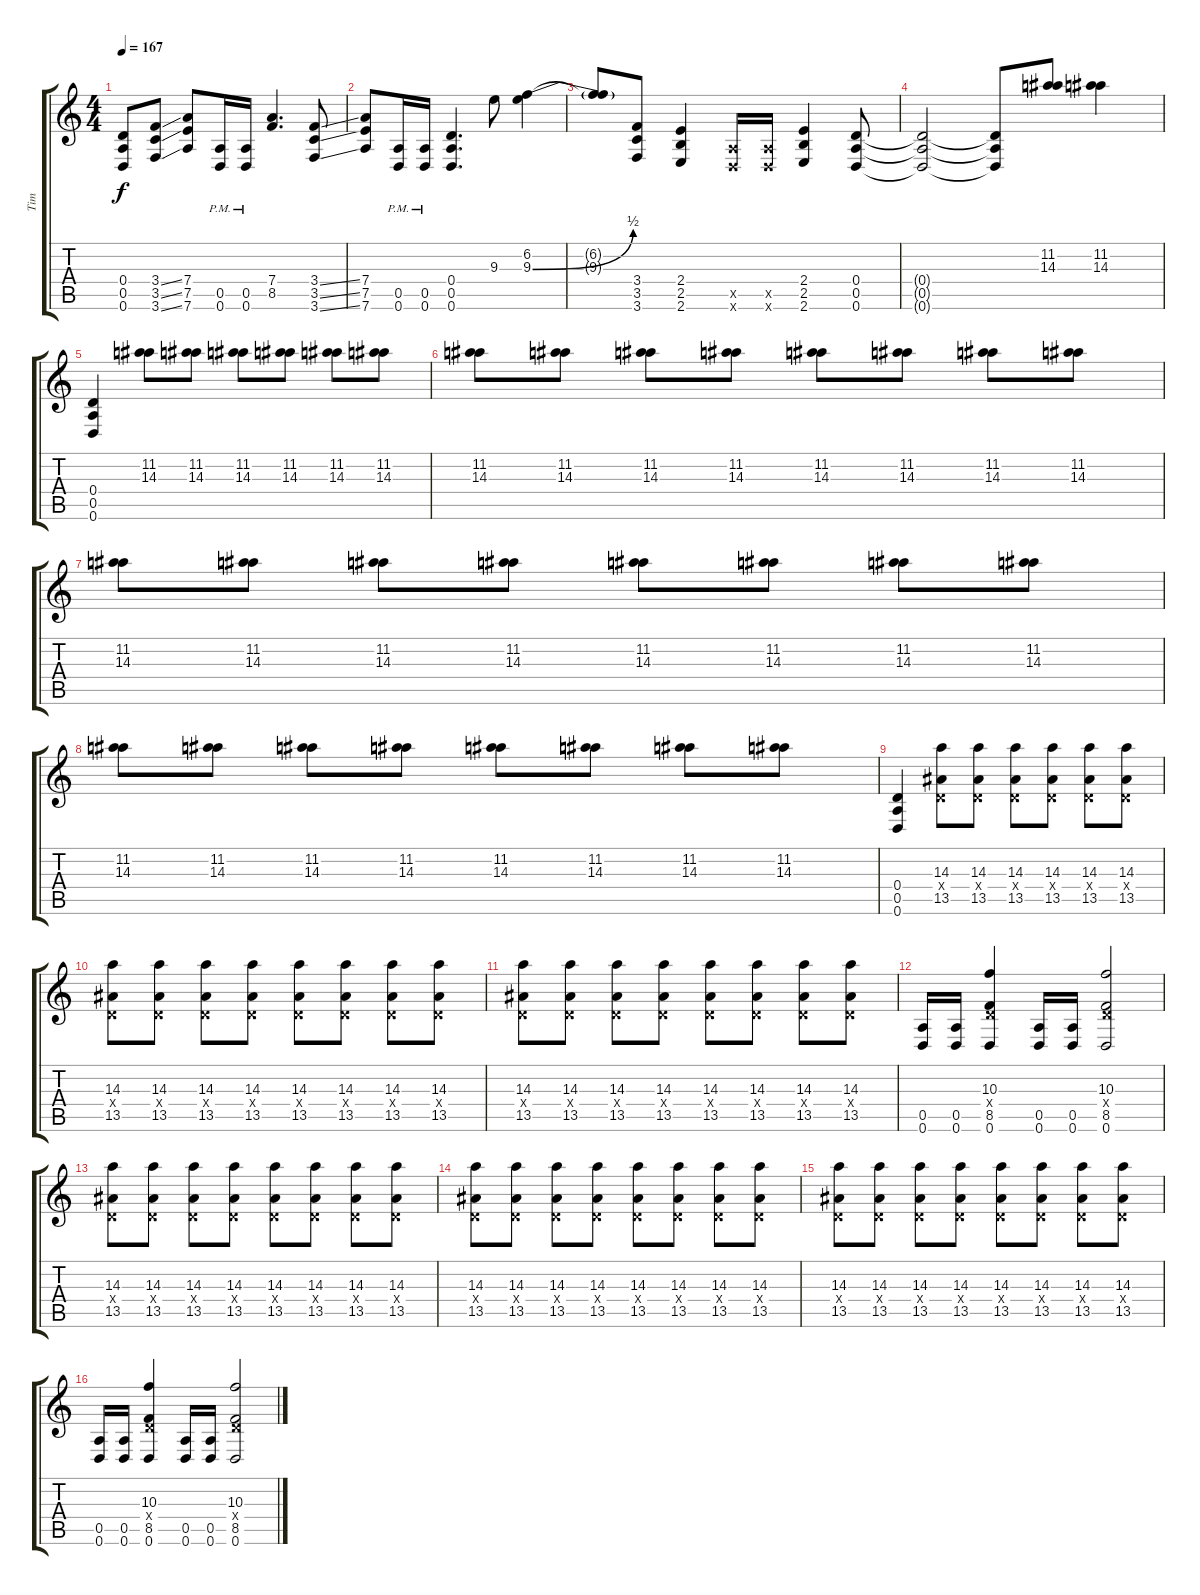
\track ("Tim" "Tim") {instrument overdrivenguitar}
\staff {score tabs}
\tuning (E4 B3 G3 D3 A2 D2) {hide}
\ts (4 4)
\tempo 167
\clef g2
\ks c
(0.4 0.5 0.6).8{dy f} (3.4{ss} 3.5{ss} 3.6{ss}).8 (7.4 7.5 7.6).8 (0.5{pm} 0.6{pm}).16 (0.5{pm} 0.6{pm}).16 (7.4 8.5).4{d} (3.4{ss} 3.5{ss} 3.6{ss}).8 |
(7.4 7.5 7.6).8 (0.5{pm} 0.6{pm}).16 (0.5{pm} 0.6{pm}).16 (0.4 0.5 0.6).4{d} 9.3.8 (6.2 9.3{be (bend 0 0 60 2)}).4 |
(6.2{t} 9.3{t}).8 (3.4 3.5 3.6).8 (2.4 2.5 2.6).4 (0.5{x} 0.6{x}).16 (0.5{x} 0.6{x}).16 (2.4 2.5 2.6).4 (0.4 0.5 0.6).8 |
(0.4{t} 0.5{t} 0.6{t}).2 (0.4{t} 0.5{t} 0.6{t}).8 (11.2 14.3).8 (11.2 14.3).4 |
(0.4 0.5 0.6).4 (11.2 14.3).8 (11.2 14.3).8 (11.2 14.3).8 (11.2 14.3).8 (11.2 14.3).8 (11.2 14.3).8 |
(11.2 14.3).8 (11.2 14.3).8 (11.2 14.3).8 (11.2 14.3).8 (11.2 14.3).8 (11.2 14.3).8 (11.2 14.3).8 (11.2 14.3).8 |
(11.2 14.3).8 (11.2 14.3).8 (11.2 14.3).8 (11.2 14.3).8 (11.2 14.3).8 (11.2 14.3).8 (11.2 14.3).8 (11.2 14.3).8 |
(11.2 14.3).8 (11.2 14.3).8 (11.2 14.3).8 (11.2 14.3).8 (11.2 14.3).8 (11.2 14.3).8 (11.2 14.3).8 (11.2 14.3).8 |
(0.4 0.5 0.6).4 (14.3 0.4{x} 13.5).8 (14.3 0.4{x} 13.5).8 (14.3 0.4{x} 13.5).8 (14.3 0.4{x} 13.5).8 (14.3 0.4{x} 13.5).8 (14.3 0.4{x} 13.5).8 |
(14.3 0.4{x} 13.5).8 (14.3 0.4{x} 13.5).8 (14.3 0.4{x} 13.5).8 (14.3 0.4{x} 13.5).8 (14.3 0.4{x} 13.5).8 (14.3 0.4{x} 13.5).8 (14.3 0.4{x} 13.5).8 (14.3 0.4{x} 13.5).8 |
(14.3 0.4{x} 13.5).8 (14.3 0.4{x} 13.5).8 (14.3 0.4{x} 13.5).8 (14.3 0.4{x} 13.5).8 (14.3 0.4{x} 13.5).8 (14.3 0.4{x} 13.5).8 (14.3 0.4{x} 13.5).8 (14.3 0.4{x} 13.5).8 |
(0.5 0.6).16 (0.5 0.6).16 (10.3 0.4{x} 8.5 0.6).4 (0.5 0.6).16 (0.5 0.6).16 (10.3 0.4{x} 8.5 0.6).2 |
(14.3 0.4{x} 13.5).8 (14.3 0.4{x} 13.5).8 (14.3 0.4{x} 13.5).8 (14.3 0.4{x} 13.5).8 (14.3 0.4{x} 13.5).8 (14.3 0.4{x} 13.5).8 (14.3 0.4{x} 13.5).8 (14.3 0.4{x} 13.5).8 |
(14.3 0.4{x} 13.5).8 (14.3 0.4{x} 13.5).8 (14.3 0.4{x} 13.5).8 (14.3 0.4{x} 13.5).8 (14.3 0.4{x} 13.5).8 (14.3 0.4{x} 13.5).8 (14.3 0.4{x} 13.5).8 (14.3 0.4{x} 13.5).8 |
(14.3 0.4{x} 13.5).8 (14.3 0.4{x} 13.5).8 (14.3 0.4{x} 13.5).8 (14.3 0.4{x} 13.5).8 (14.3 0.4{x} 13.5).8 (14.3 0.4{x} 13.5).8 (14.3 0.4{x} 13.5).8 (14.3 0.4{x} 13.5).8 |
(0.5 0.6).16 (0.5 0.6).16 (10.3 0.4{x} 8.5 0.6).4 (0.5 0.6).16 (0.5 0.6).16 (10.3 0.4{x} 8.5 0.6).2
